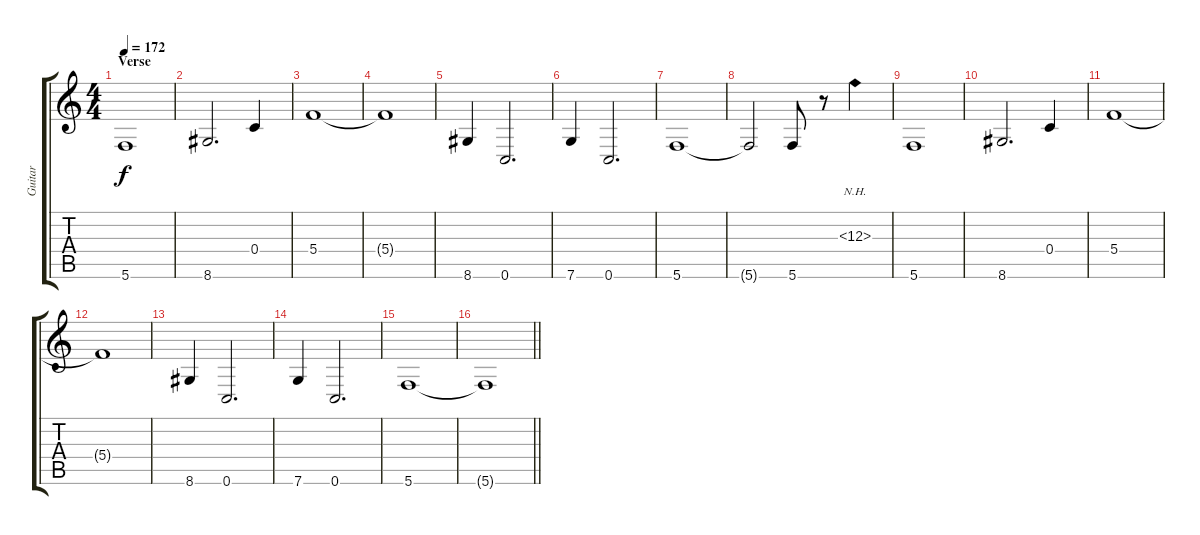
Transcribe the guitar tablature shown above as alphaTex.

\track ("Guitar" "Guitar") {instrument distortionguitar}
\staff {score tabs}
\tuning (D4 A3 F3 C3 G2 C2) {hide}
\ts (4 4)
\section ("" "Verse")
\tempo 172
\clef g2
\ks c
5.6.1{dy f} |
8.6.2{d} 0.4.4 |
5.4.1 |
5.4{t}.1 |
8.6.4 0.6.2{d} |
7.6.4 0.6.2{d} |
5.6.1 |
5.6{t}.2 5.6.8 r.8 12.3{nh}.4 |
5.6.1 |
8.6.2{d} 0.4.4 |
5.4.1 |
5.4{t}.1 |
8.6.4 0.6.2{d} |
7.6.4 0.6.2{d} |
5.6.1 |
\barLineRight lightlight
5.6{t}.1
